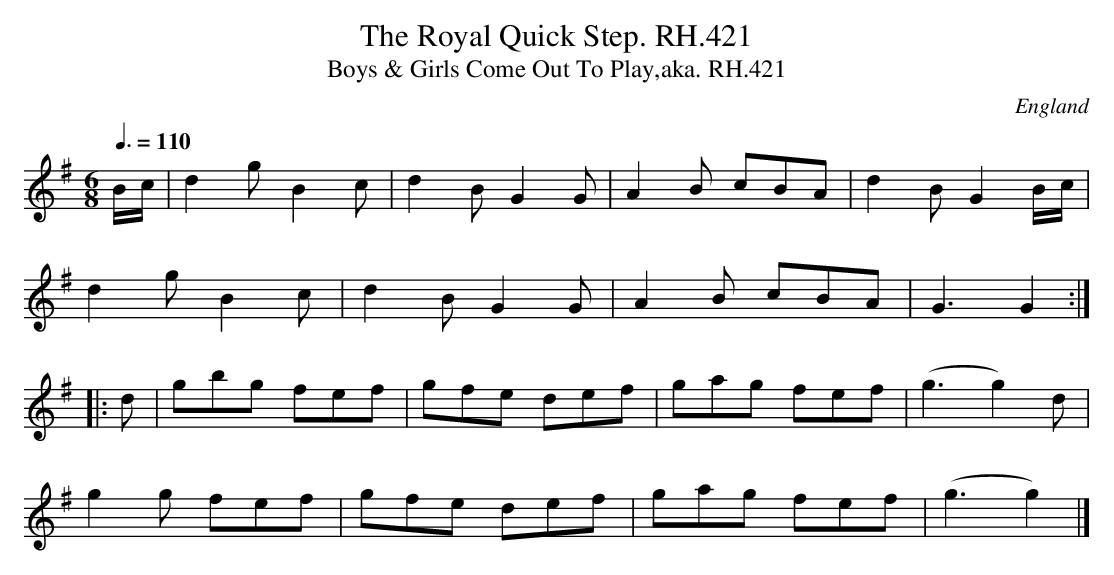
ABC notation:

X:1
T:Royal Quick Step. RH.421, The
T:Boys & Girls Come Out To Play,aka. RH.421
O:England
M:6/8
L:1/8
Q:3/8=110
K:G
B/c/|d2g B2c|d2B G2G|A2B cBA|d2B G2B/c/|
d2g B2c|d2B G2G|A2B cBA|G3 G2:|
|:d|gbg fef|gfe def|gag fef|(g3 g2)d|
g2g fef|gfe def|gag fef|(g3 g2)|]
